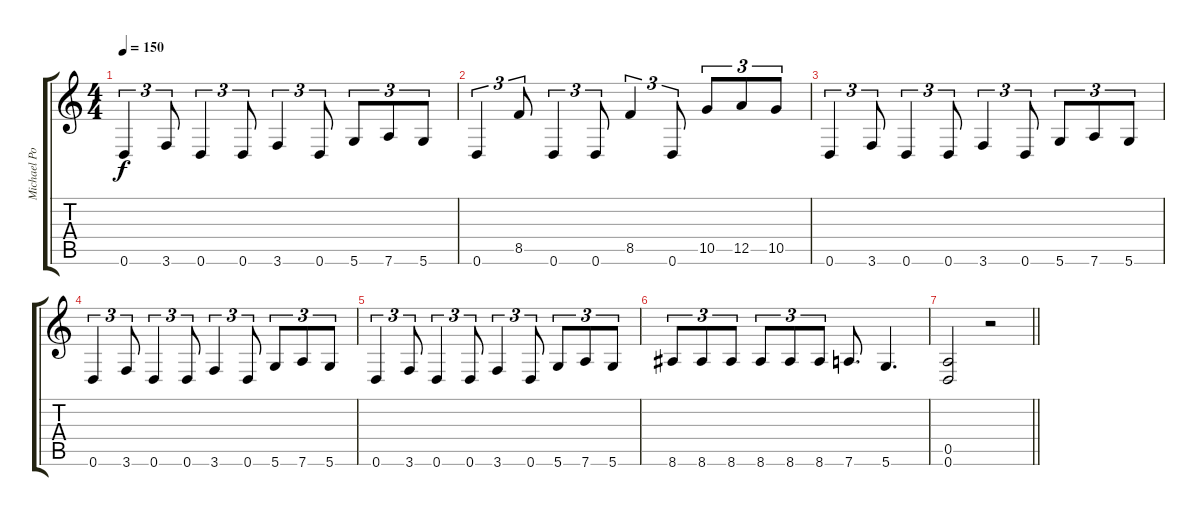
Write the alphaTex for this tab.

\track ("Michael Poulsen" "Michael Po") {instrument distortionguitar}
\staff {score tabs}
\tuning (E4 B3 G3 D3 A2 D2) {hide}
\ts (4 4)
\tempo 150
\clef g2
\ks c
0.6.4{tu (3 2) dy f} 3.6.8{tu (3 2)} 0.6.4{tu (3 2)} 0.6.8{tu (3 2)} 3.6.4{tu (3 2)} 0.6.8{tu (3 2)} 5.6.8{tu (3 2)} 7.6.8{tu (3 2)} 5.6.8{tu (3 2)} |
0.6.4{tu (3 2)} 8.5.8{tu (3 2)} 0.6.4{tu (3 2)} 0.6.8{tu (3 2)} 8.5.4{tu (3 2)} 0.6.8{tu (3 2)} 10.5.8{tu (3 2)} 12.5.8{tu (3 2)} 10.5.8{tu (3 2)} |
0.6.4{tu (3 2)} 3.6.8{tu (3 2)} 0.6.4{tu (3 2)} 0.6.8{tu (3 2)} 3.6.4{tu (3 2)} 0.6.8{tu (3 2)} 5.6.8{tu (3 2)} 7.6.8{tu (3 2)} 5.6.8{tu (3 2)} |
0.6.4{tu (3 2)} 3.6.8{tu (3 2)} 0.6.4{tu (3 2)} 0.6.8{tu (3 2)} 3.6.4{tu (3 2)} 0.6.8{tu (3 2)} 5.6.8{tu (3 2)} 7.6.8{tu (3 2)} 5.6.8{tu (3 2)} |
0.6.4{tu (3 2)} 3.6.8{tu (3 2)} 0.6.4{tu (3 2)} 0.6.8{tu (3 2)} 3.6.4{tu (3 2)} 0.6.8{tu (3 2)} 5.6.8{tu (3 2)} 7.6.8{tu (3 2)} 5.6.8{tu (3 2)} |
8.6.8{tu (3 2)} 8.6.8{tu (3 2)} 8.6.8{tu (3 2)} 8.6.8{tu (3 2)} 8.6.8{tu (3 2)} 8.6.8{tu (3 2)} 7.6.8{d} 5.6.4{d} |
\barLineRight lightlight
(0.5 0.6).2 r.2
